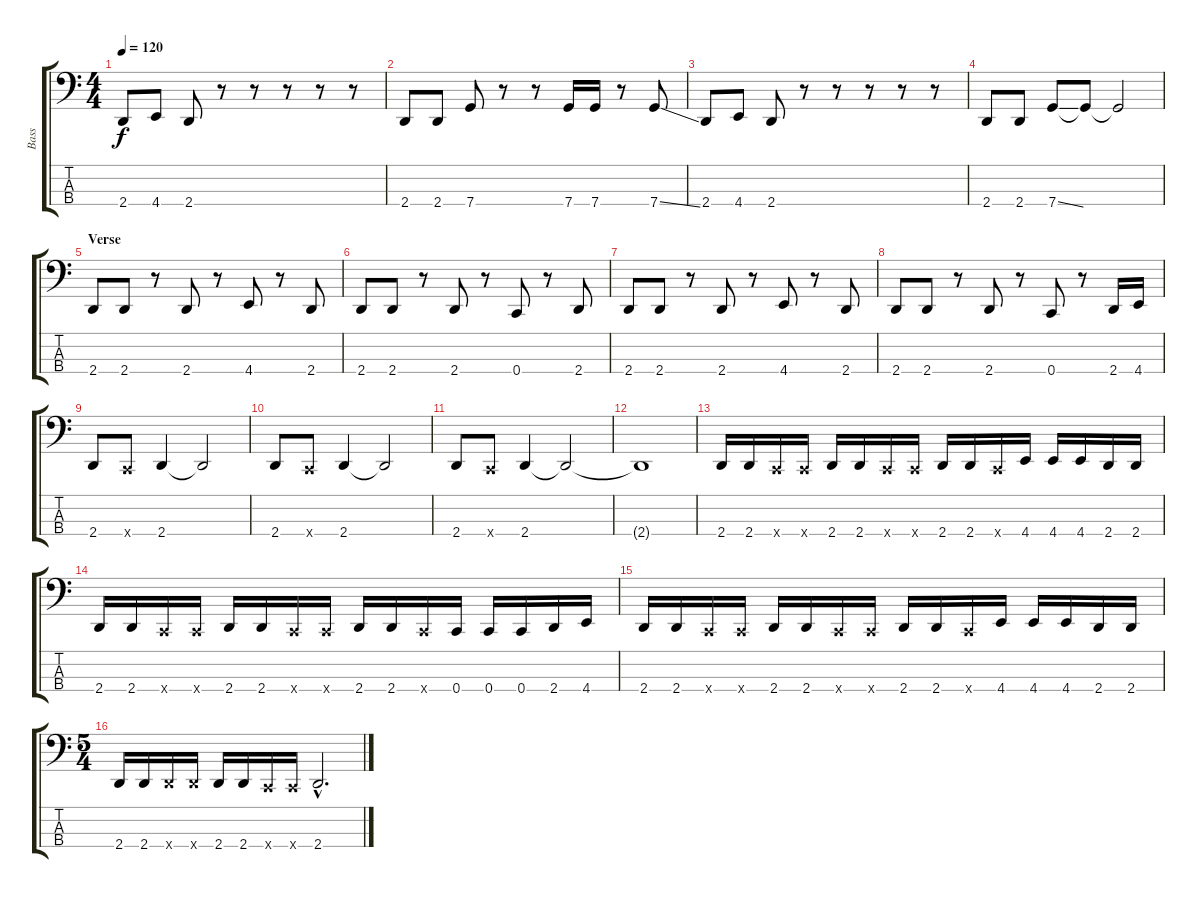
\track ("Bass" "Bass") {instrument electricbassfinger}
\staff {score tabs}
\tuning (F2 C2 G1 C1) {hide}
\ts (4 4)
\section ("" "")
\tempo 120
\clef f4
\ks c
2.4.8{dy f} 4.4.8 2.4.8 r.8 r.8 r.8 r.8 r.8 |
2.4.8 2.4.8 7.4.8 r.8 r.8 7.4.16 7.4.16 r.8 7.4{ss}.8 |
2.4.8 4.4.8 2.4.8 r.8 r.8 r.8 r.8 r.8 |
2.4.8 2.4.8 7.4{ss}.8 7.4{t}.8 7.4{t}.2 |
\section ("" "Verse")
2.4.8 2.4.8 r.8 2.4.8 r.8 4.4.8 r.8 2.4.8 |
2.4.8 2.4.8 r.8 2.4.8 r.8 0.4.8 r.8 2.4.8 |
2.4.8 2.4.8 r.8 2.4.8 r.8 4.4.8 r.8 2.4.8 |
2.4.8 2.4.8 r.8 2.4.8 r.8 0.4.8 r.8 2.4.16 4.4.16 |
2.4.8 0.4{x}.8 2.4.4 2.4{t}.2 |
2.4.8 0.4{x}.8 2.4.4 2.4{t}.2 |
2.4.8 0.4{x}.8 2.4.4 2.4{t}.2 |
2.4{t}.1 |
2.4.16 2.4.16 0.4{x}.16 0.4{x}.16 2.4.16 2.4.16 0.4{x}.16 0.4{x}.16 2.4.16 2.4.16 0.4{x}.16 4.4.16 4.4.16 4.4.16 2.4.16 2.4.16 |
2.4.16 2.4.16 0.4{x}.16 0.4{x}.16 2.4.16 2.4.16 0.4{x}.16 0.4{x}.16 2.4.16 2.4.16 0.4{x}.16 0.4.16 0.4.16 0.4.16 2.4.16 4.4.16 |
2.4.16 2.4.16 0.4{x}.16 0.4{x}.16 2.4.16 2.4.16 0.4{x}.16 0.4{x}.16 2.4.16 2.4.16 0.4{x}.16 4.4.16 4.4.16 4.4.16 2.4.16 2.4.16 |
\ts (5 4)
2.4.16 2.4.16 2.4{x}.16 2.4{x}.16 2.4.16 2.4.16 0.4{x}.16 0.4{x}.16 2.4{hac}.2{d}
